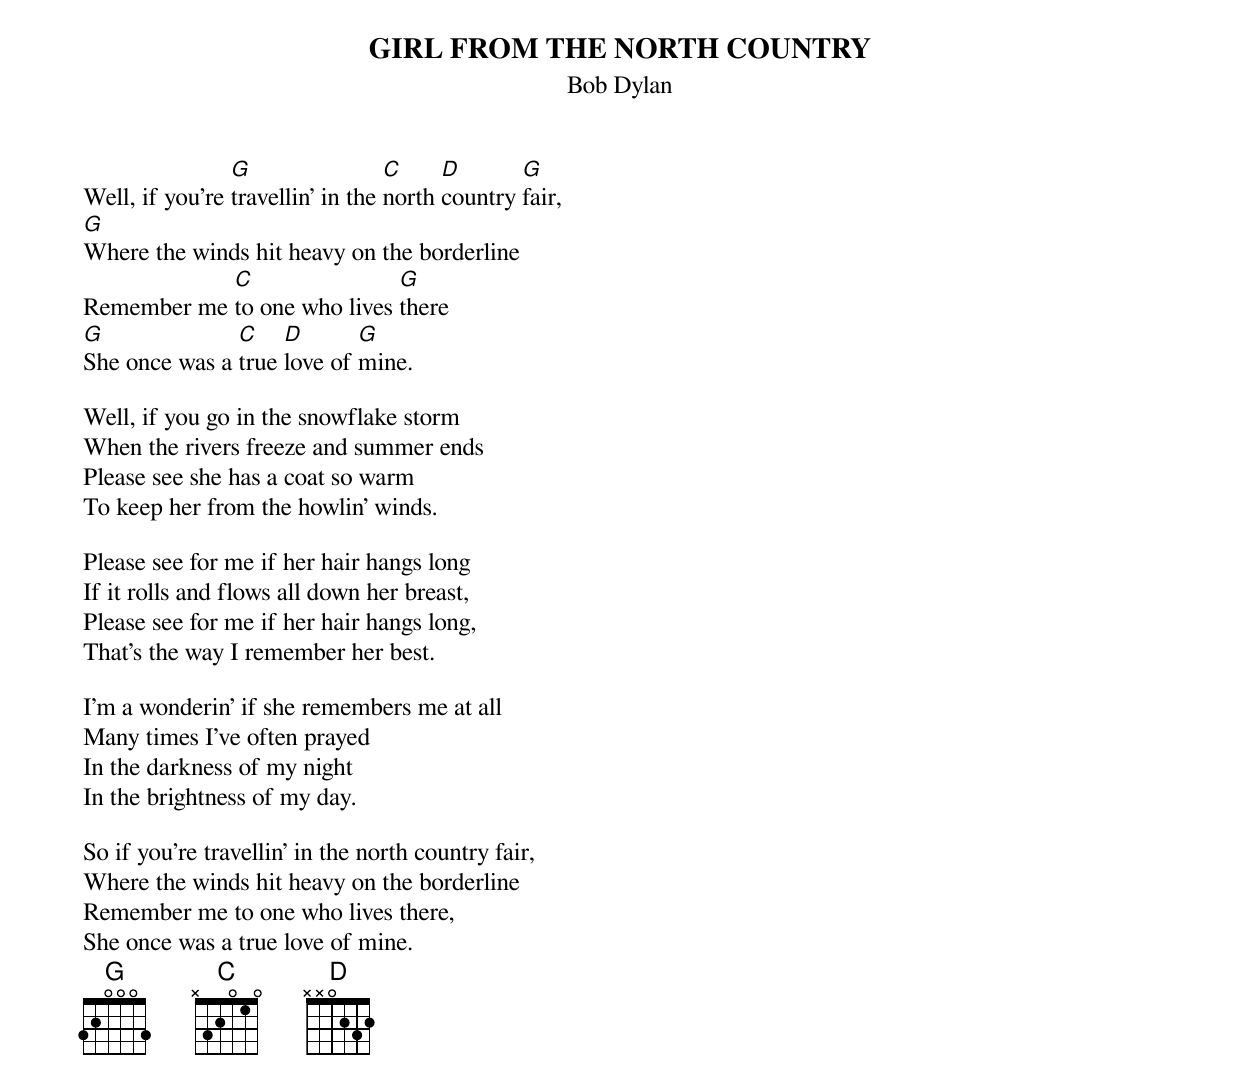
{t:GIRL FROM THE NORTH COUNTRY}
{st:Bob Dylan}

Well, if you're [G]travellin' in the [C]north [D]country [G]fair,
[G]Where the winds hit heavy on the borderline
Remember me [C]to one who lives [G]there
[G]She once was a [C]true [D]love of [G]mine.

Well, if you go in the snowflake storm
When the rivers freeze and summer ends
Please see she has a coat so warm
To keep her from the howlin' winds.

Please see for me if her hair hangs long
If it rolls and flows all down her breast,
Please see for me if her hair hangs long,
That's the way I remember her best.

I'm a wonderin' if she remembers me at all
Many times I've often prayed
In the darkness of my night
In the brightness of my day.

So if you're travellin' in the north country fair,
Where the winds hit heavy on the borderline
Remember me to one who lives there,
She once was a true love of mine.
